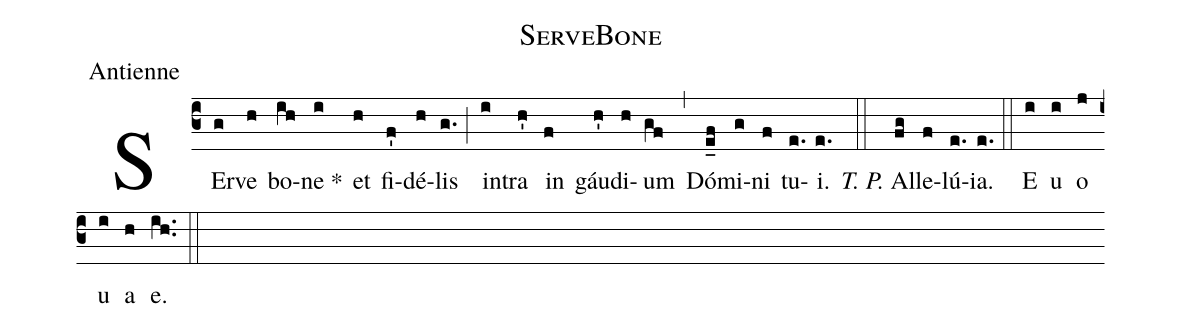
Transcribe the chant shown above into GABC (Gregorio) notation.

name:ServeBone;
office-part:Antienne;
%%
(c3) SEr(g)ve(h) bo(ih)ne *(i) et(h) fi(f')dé(h)lis(g.) (;)
in(i)tra(h') in(f) gáu(h')di(h)um(gf) (,)
Dó(e_f)mi(g)ni(f) tu(e.)i.(e.) (::)

<i>T. P.</i> Al(fg)le(f)lú(e.)ia.(e.) (::)
E(i) u(i) o(j) u(i) a(h) e.(ih..) (::)
